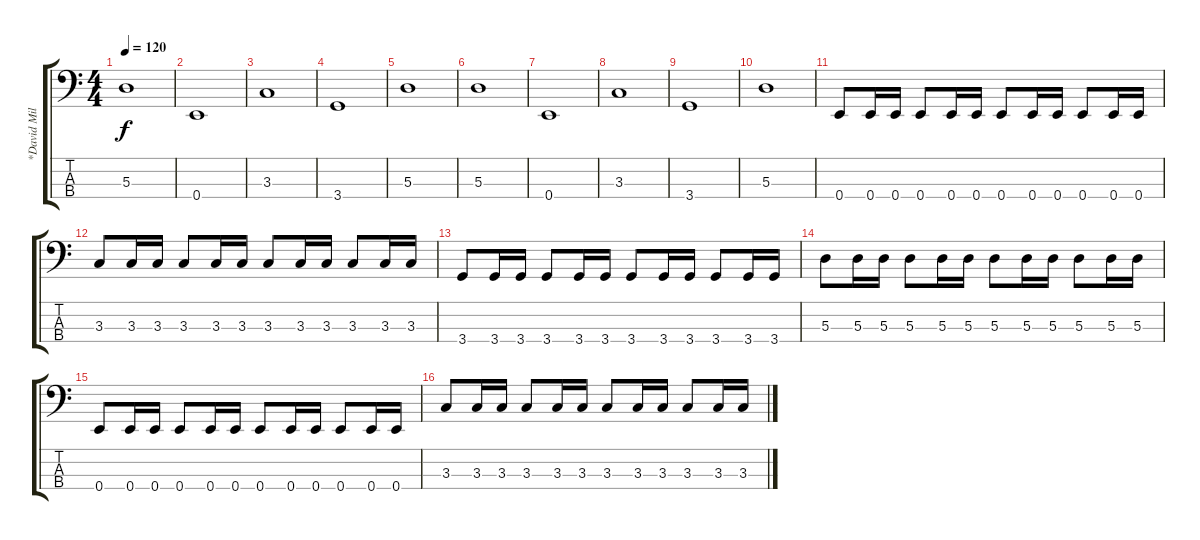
\track ("*David Millan" "*David Mil") {instrument electricbasspick}
\staff {score tabs}
\tuning (G2 D2 A1 E1) {hide}
\ts (4 4)
\tempo 120
\clef f4
\ks c
5.3.1{dy f} |
0.4.1 |
3.3.1 |
3.4.1 |
5.3.1 |
5.3.1 |
0.4.1 |
3.3.1 |
3.4.1 |
5.3.1 |
0.4.8 0.4.16 0.4.16 0.4.8 0.4.16 0.4.16 0.4.8 0.4.16 0.4.16 0.4.8 0.4.16 0.4.16 |
3.3.8 3.3.16 3.3.16 3.3.8 3.3.16 3.3.16 3.3.8 3.3.16 3.3.16 3.3.8 3.3.16 3.3.16 |
3.4.8 3.4.16 3.4.16 3.4.8 3.4.16 3.4.16 3.4.8 3.4.16 3.4.16 3.4.8 3.4.16 3.4.16 |
5.3.8 5.3.16 5.3.16 5.3.8 5.3.16 5.3.16 5.3.8 5.3.16 5.3.16 5.3.8 5.3.16 5.3.16 |
0.4.8 0.4.16 0.4.16 0.4.8 0.4.16 0.4.16 0.4.8 0.4.16 0.4.16 0.4.8 0.4.16 0.4.16 |
3.3.8 3.3.16 3.3.16 3.3.8 3.3.16 3.3.16 3.3.8 3.3.16 3.3.16 3.3.8 3.3.16 3.3.16
